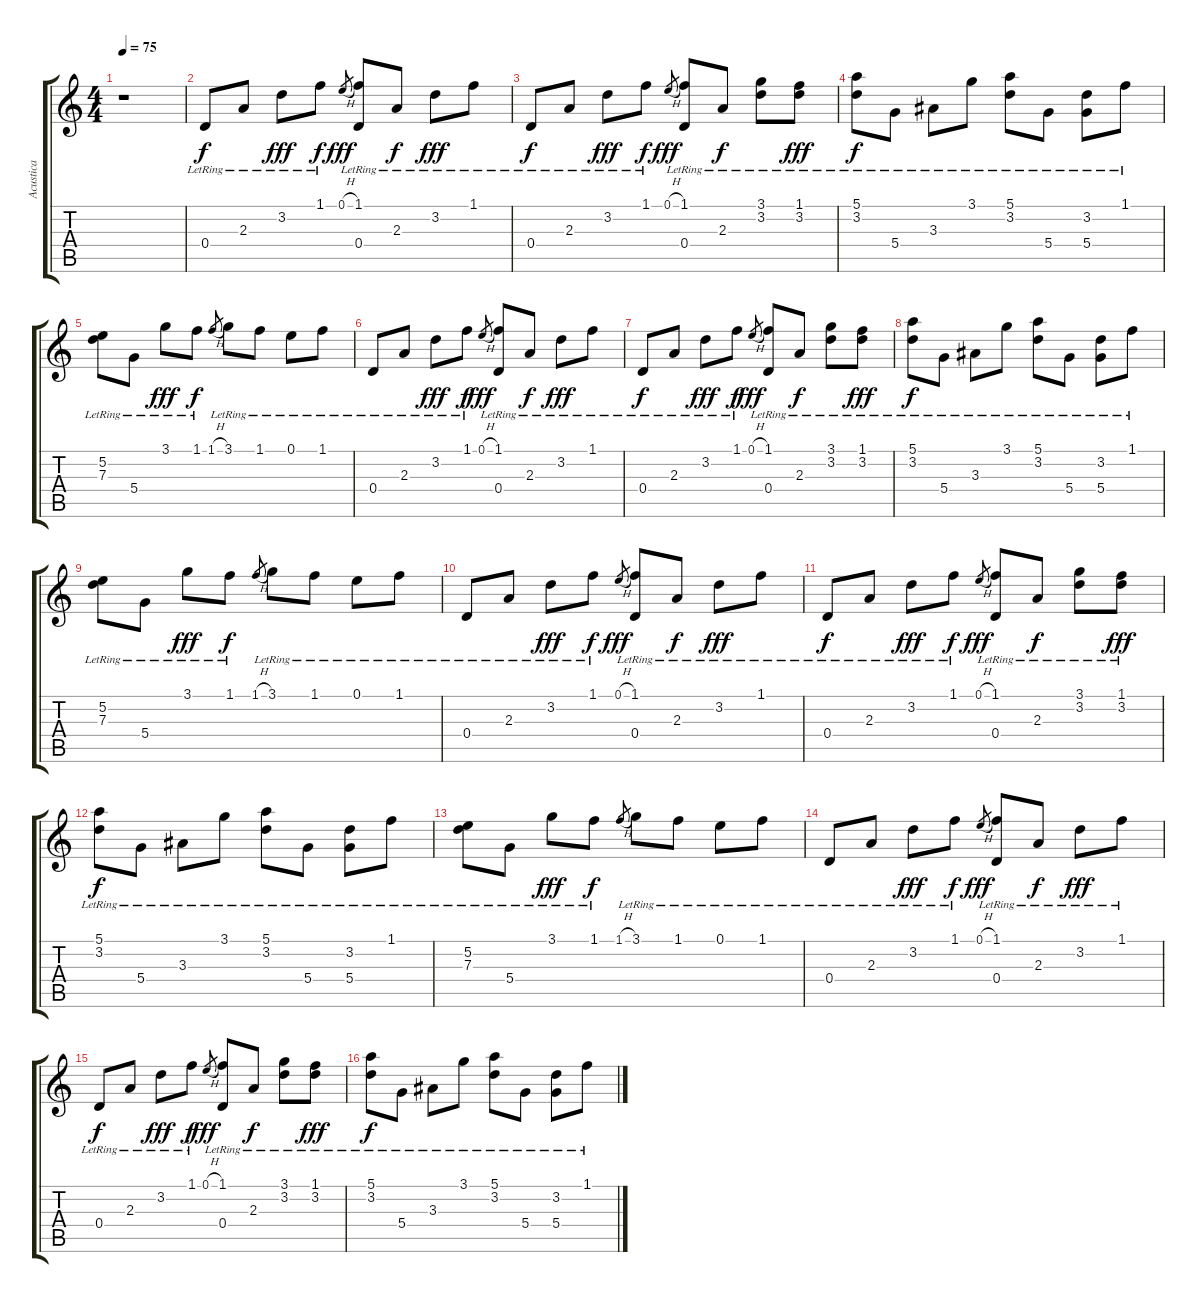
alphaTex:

\track ("Acustica" "Acustica") {instrument acousticguitarnylon}
\staff {score tabs}
\tuning (E4 B3 G3 D3 A2 E2) {hide}
\ts (4 4)
\tempo 75
\clef g2
\ks c
r.1{dy f} |
0.4{lr}.8 2.3{lr}.8 3.2{lr}.8{dy fff} 1.1{lr}.8{dy f} 0.1{h}.8{gr dy fff} (1.1{lr} 0.4{lr}).8 2.3{lr}.8{dy f} 3.2{lr}.8{dy fff} 1.1{lr}.8 |
0.4{lr}.8{dy f} 2.3{lr}.8 3.2{lr}.8{dy fff} 1.1{lr}.8{dy f} 0.1{h}.8{gr dy fff} (1.1{lr} 0.4).8 2.3{lr}.8{dy f} (3.1{lr} 3.2).8 (1.1{lr} 3.2).8{dy fff} |
(5.1{lr} 3.2{lr}).8{dy f} 5.4{lr}.8 3.3{lr}.8 3.1{lr}.8 (5.1{lr} 3.2{lr}).8 5.4{lr}.8 (3.2 5.4{lr}).8 1.1{lr}.8 |
(5.2{lr} 7.3).8 5.4{lr}.8 3.1{lr}.8{dy fff} 1.1{lr}.8{dy f} 1.1{h}.8{gr} 3.1{lr}.8 1.1{lr}.8 0.1{lr}.8 1.1{lr}.8 |
0.4{lr}.8 2.3{lr}.8 3.2{lr}.8{dy fff} 1.1{lr}.8{dy f} 0.1{h}.8{gr dy fff} (1.1{lr} 0.4{lr}).8 2.3{lr}.8{dy f} 3.2{lr}.8{dy fff} 1.1{lr}.8 |
0.4{lr}.8{dy f} 2.3{lr}.8 3.2{lr}.8{dy fff} 1.1{lr}.8{dy f} 0.1{h}.8{gr dy fff} (1.1{lr} 0.4).8 2.3{lr}.8{dy f} (3.1{lr} 3.2).8 (1.1{lr} 3.2).8{dy fff} |
(5.1{lr} 3.2{lr}).8{dy f} 5.4{lr}.8 3.3{lr}.8 3.1{lr}.8 (5.1{lr} 3.2{lr}).8 5.4{lr}.8 (3.2 5.4{lr}).8 1.1{lr}.8 |
(5.2{lr} 7.3).8 5.4{lr}.8 3.1{lr}.8{dy fff} 1.1{lr}.8{dy f} 1.1{h}.8{gr} 3.1{lr}.8 1.1{lr}.8 0.1{lr}.8 1.1{lr}.8 |
0.4{lr}.8 2.3{lr}.8 3.2{lr}.8{dy fff} 1.1{lr}.8{dy f} 0.1{h}.8{gr dy fff} (1.1{lr} 0.4{lr}).8 2.3{lr}.8{dy f} 3.2{lr}.8{dy fff} 1.1{lr}.8 |
0.4{lr}.8{dy f} 2.3{lr}.8 3.2{lr}.8{dy fff} 1.1{lr}.8{dy f} 0.1{h}.8{gr dy fff} (1.1{lr} 0.4).8 2.3{lr}.8{dy f} (3.1{lr} 3.2).8 (1.1{lr} 3.2).8{dy fff} |
(5.1{lr} 3.2{lr}).8{dy f} 5.4{lr}.8 3.3{lr}.8 3.1{lr}.8 (5.1{lr} 3.2{lr}).8 5.4{lr}.8 (3.2 5.4{lr}).8 1.1{lr}.8 |
(5.2{lr} 7.3).8 5.4{lr}.8 3.1{lr}.8{dy fff} 1.1{lr}.8{dy f} 1.1{h}.8{gr} 3.1{lr}.8 1.1{lr}.8 0.1{lr}.8 1.1{lr}.8 |
0.4{lr}.8 2.3{lr}.8 3.2{lr}.8{dy fff} 1.1{lr}.8{dy f} 0.1{h}.8{gr dy fff} (1.1{lr} 0.4{lr}).8 2.3{lr}.8{dy f} 3.2{lr}.8{dy fff} 1.1{lr}.8 |
0.4{lr}.8{dy f} 2.3{lr}.8 3.2{lr}.8{dy fff} 1.1{lr}.8{dy f} 0.1{h}.8{gr dy fff} (1.1{lr} 0.4).8 2.3{lr}.8{dy f} (3.1{lr} 3.2).8 (1.1{lr} 3.2).8{dy fff} |
(5.1{lr} 3.2{lr}).8{dy f} 5.4{lr}.8 3.3{lr}.8 3.1{lr}.8 (5.1{lr} 3.2{lr}).8 5.4{lr}.8 (3.2 5.4{lr}).8 1.1{lr}.8
